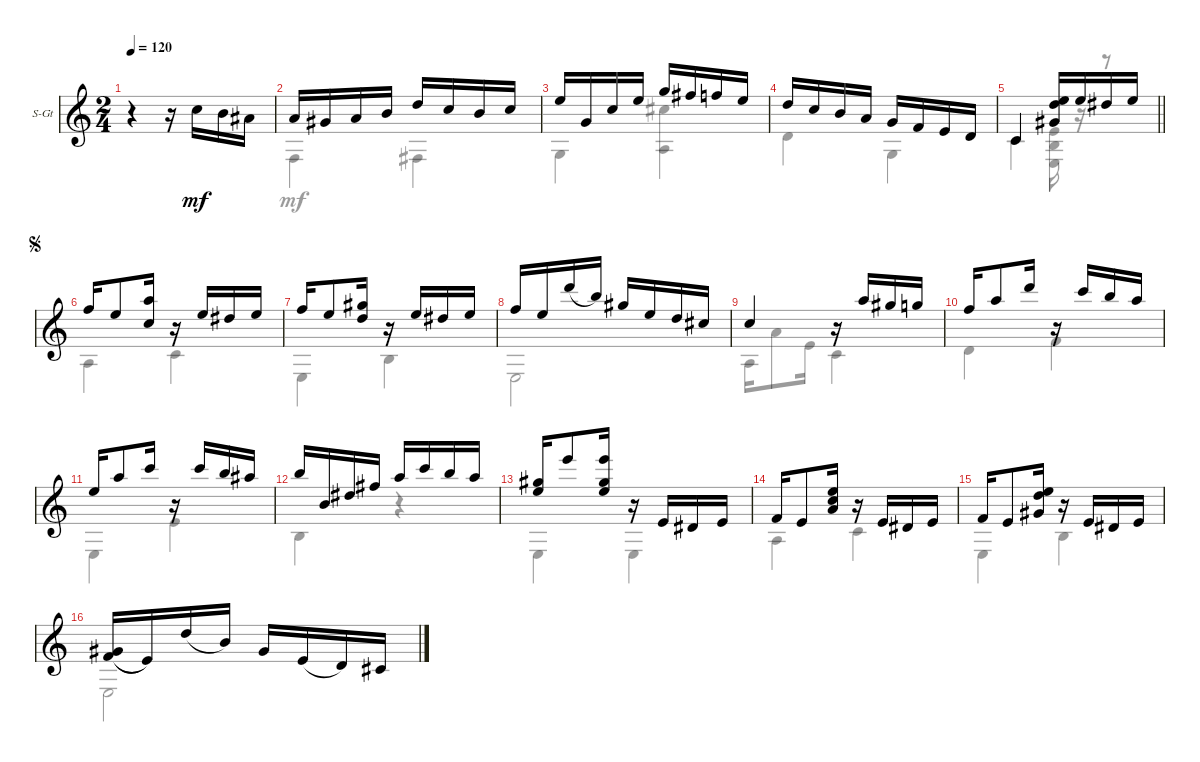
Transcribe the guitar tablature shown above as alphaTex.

\defaultSystemsLayout 4
\bracketExtendMode groupsimilarinstruments
\firstSystemTrackNameOrientation horizontal
\otherSystemsTrackNameOrientation horizontal
\track ("Steel Guitar" "S-Gt") {instrument acousticguitarsteel}
\staff {score}
\tuning (E4 B3 G3 D3 A2 E2)
\voice
\ts (2 4)
\tempo 120
\clef g2
\ks c
r.4{dy mf instrument acousticguitarsteel} r.16 1.2.16 0.2.16 3.3.16 |
2.3.16 1.3.16 2.3.16 0.2.16 3.2.16 1.2.16 0.2.16 1.2.16 |
5.2.16 0.3.16 1.2.16 5.2.16 3.1.16 2.1.16 1.1.16 5.2.16 |
\scale
0.27793 3.2.16 1.2.16 4.3.16 2.3.16 0.3.16 3.4.16 2.4.16 0.4.16 |
\scale
0.361257
\barLineRight lightlight
3.5.4 (0.1 3.2 1.3).16 5.2.16 4.2.16 5.2.16 |
\jump segno
\scale
0.360635 6.2.16 5.2.8 (5.1 5.3).16 r.16 5.2.16 4.2.16 5.2.16 |
6.2.16 5.2.8 (3.2 4.1).16 r.16 5.2.16 4.2.16 5.2.16 |
10.3.16 9.3.16 10.1.16{legatoorigin} 7.1.16 13.3.16 5.2.16 7.3.16 6.3.16 |
1.2.4 r.16 10.2.16 9.2.16 8.2.16 |
10.3.16 10.2.8 10.1.16 r.16 8.1.16 7.1.16 10.2.16 |
9.3.16 10.2.8 8.1.16 r.16 8.1.16 12.2.16 11.2.16 |
7.1.16 9.4.16 8.3.16 7.2.16 10.2.16 8.1.16 7.1.16 10.2.16 |
(9.2 9.3).16 12.1.8 (12.1 9.2 9.3).16 r.16 2.4.16 1.4.16 2.4.16 |
3.4.16 2.4.8 (0.1 1.2 2.3).16 r.16 2.4.16 1.4.16 2.4.16 |
3.4.16 2.4.8 (0.1 3.2 1.3).16 r.16 2.4.16 1.4.16 2.4.16 |
(3.4 1.3).16{legatoorigin} 2.4.16 3.2.16{legatoorigin} 0.2.16 1.3.16 2.4.16{legatoorigin} 0.4.16 4.5.16
\voice
\clef g2
\ottava regular
\simile none
\ks c
|
1.6.4 2.6.4 |
3.6.4 (0.5 2.2).4 |
\scale
0.27793 0.4.4 3.6.4 |
\scale
0.361257
\barLineRight lightlight
3.5.4 (0.6 2.5 2.4).16 r.16 r.8 |
\scale
0.360635 0.5.4 3.5.4 |
0.6.4 2.5.4 |
0.6.2 |
0.5.16 2.3.8 2.4.16 3.5.4 |
0.4.4 8.5.4 |
0.6.4 2.4.4 |
7.6.4 r.4 |
0.6.4 0.6.4 |
0.5.4 3.5.4 |
0.6.4 2.5.4 |
0.6.2
